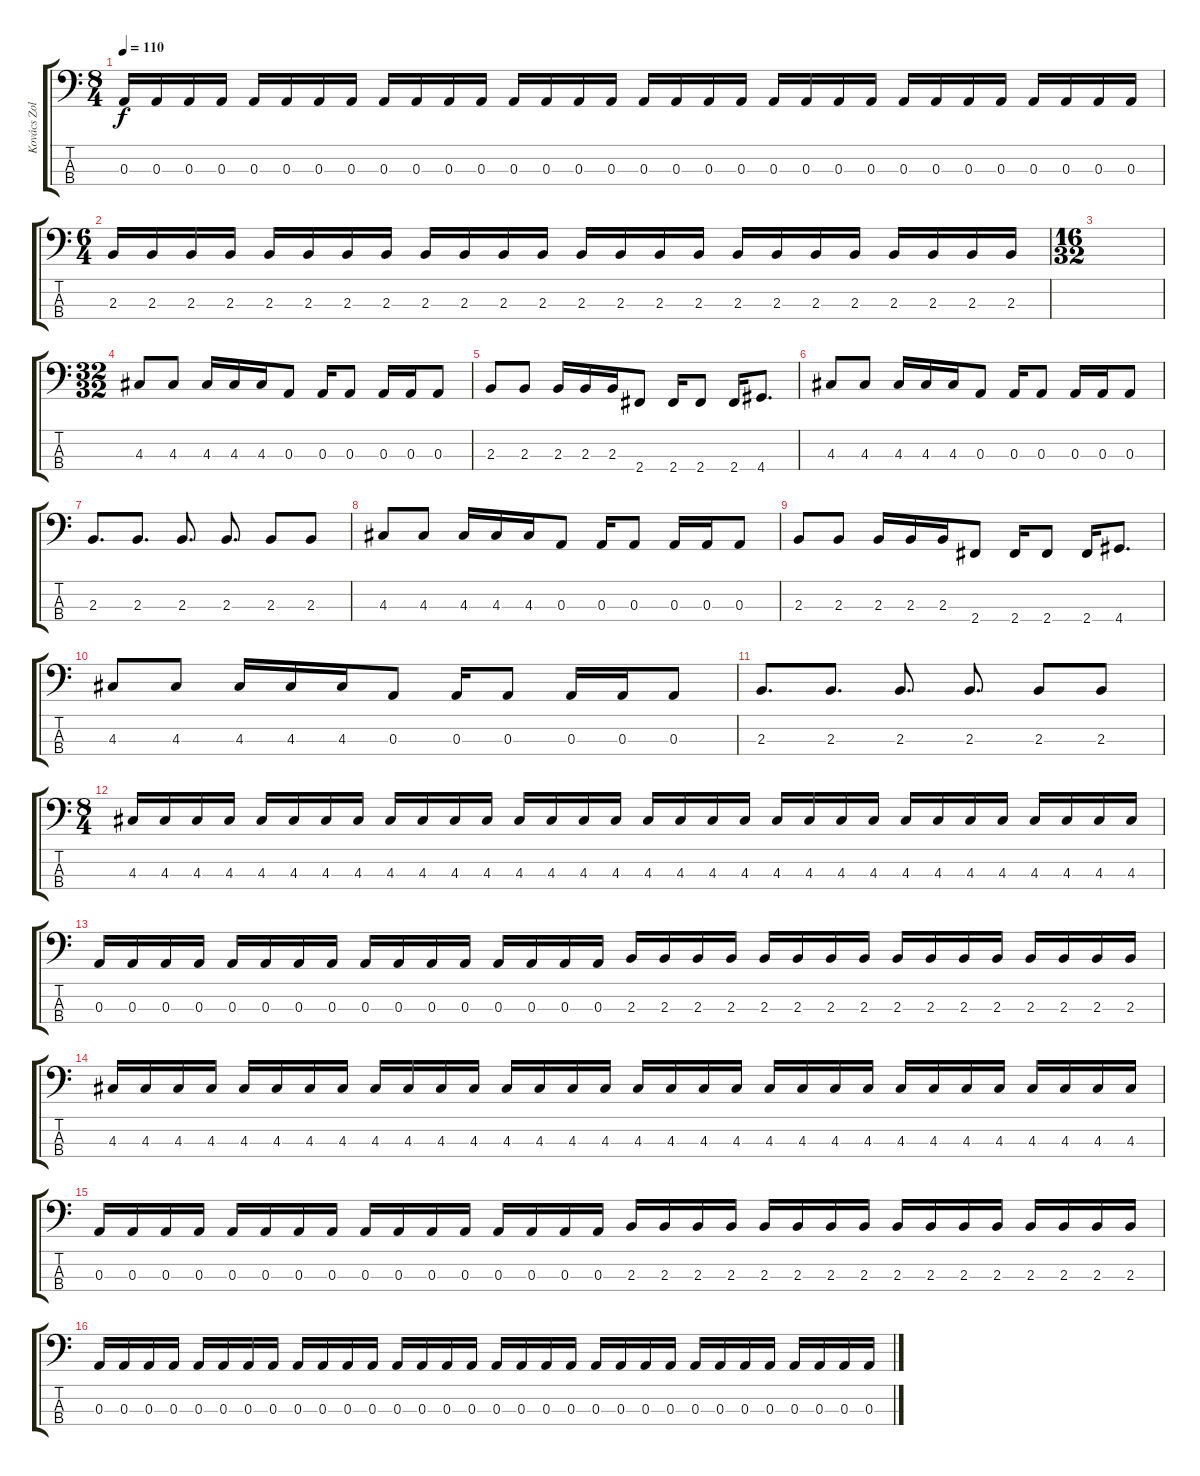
\track ("Kovács Zoltán (Zoli)" "Kovács Zol") {instrument electricbasspick}
\staff {score tabs}
\tuning (G2 D2 A1 E1) {hide}
\ts (8 4)
\tempo 110
\clef f4
\ks c
0.3.16{dy f} 0.3.16 0.3.16 0.3.16 0.3.16 0.3.16 0.3.16 0.3.16 0.3.16 0.3.16 0.3.16 0.3.16 0.3.16 0.3.16 0.3.16 0.3.16 0.3.16 0.3.16 0.3.16 0.3.16 0.3.16 0.3.16 0.3.16 0.3.16 0.3.16 0.3.16 0.3.16 0.3.16 0.3.16 0.3.16 0.3.16 0.3.16 |
\ts (6 4)
2.3.16 2.3.16 2.3.16 2.3.16 2.3.16 2.3.16 2.3.16 2.3.16 2.3.16 2.3.16 2.3.16 2.3.16 2.3.16 2.3.16 2.3.16 2.3.16 2.3.16 2.3.16 2.3.16 2.3.16 2.3.16 2.3.16 2.3.16 2.3.16 |
\ts (16 32)
|
\ts (32 32)
4.3.8 4.3.8 4.3.16 4.3.16 4.3.16 0.3.8 0.3.16 0.3.8 0.3.16 0.3.16 0.3.8 |
2.3.8 2.3.8 2.3.16 2.3.16 2.3.16 2.4.8 2.4.16 2.4.8 2.4.16 4.4.8{d} |
4.3.8 4.3.8 4.3.16 4.3.16 4.3.16 0.3.8 0.3.16 0.3.8 0.3.16 0.3.16 0.3.8 |
2.3.8{d} 2.3.8{d} 2.3.8{d} 2.3.8{d} 2.3.8 2.3.8 |
4.3.8 4.3.8 4.3.16 4.3.16 4.3.16 0.3.8 0.3.16 0.3.8 0.3.16 0.3.16 0.3.8 |
2.3.8 2.3.8 2.3.16 2.3.16 2.3.16 2.4.8 2.4.16 2.4.8 2.4.16 4.4.8{d} |
4.3.8 4.3.8 4.3.16 4.3.16 4.3.16 0.3.8 0.3.16 0.3.8 0.3.16 0.3.16 0.3.8 |
2.3.8{d} 2.3.8{d} 2.3.8{d} 2.3.8{d} 2.3.8 2.3.8 |
\ts (8 4)
4.3.16 4.3.16 4.3.16 4.3.16 4.3.16 4.3.16 4.3.16 4.3.16 4.3.16 4.3.16 4.3.16 4.3.16 4.3.16 4.3.16 4.3.16 4.3.16 4.3.16 4.3.16 4.3.16 4.3.16 4.3.16 4.3.16 4.3.16 4.3.16 4.3.16 4.3.16 4.3.16 4.3.16 4.3.16 4.3.16 4.3.16 4.3.16 |
0.3.16 0.3.16 0.3.16 0.3.16 0.3.16 0.3.16 0.3.16 0.3.16 0.3.16 0.3.16 0.3.16 0.3.16 0.3.16 0.3.16 0.3.16 0.3.16 2.3.16 2.3.16 2.3.16 2.3.16 2.3.16 2.3.16 2.3.16 2.3.16 2.3.16 2.3.16 2.3.16 2.3.16 2.3.16 2.3.16 2.3.16 2.3.16 |
4.3.16 4.3.16 4.3.16 4.3.16 4.3.16 4.3.16 4.3.16 4.3.16 4.3.16 4.3.16 4.3.16 4.3.16 4.3.16 4.3.16 4.3.16 4.3.16 4.3.16 4.3.16 4.3.16 4.3.16 4.3.16 4.3.16 4.3.16 4.3.16 4.3.16 4.3.16 4.3.16 4.3.16 4.3.16 4.3.16 4.3.16 4.3.16 |
0.3.16 0.3.16 0.3.16 0.3.16 0.3.16 0.3.16 0.3.16 0.3.16 0.3.16 0.3.16 0.3.16 0.3.16 0.3.16 0.3.16 0.3.16 0.3.16 2.3.16 2.3.16 2.3.16 2.3.16 2.3.16 2.3.16 2.3.16 2.3.16 2.3.16 2.3.16 2.3.16 2.3.16 2.3.16 2.3.16 2.3.16 2.3.16 |
0.3.16 0.3.16 0.3.16 0.3.16 0.3.16 0.3.16 0.3.16 0.3.16 0.3.16 0.3.16 0.3.16 0.3.16 0.3.16 0.3.16 0.3.16 0.3.16 0.3.16 0.3.16 0.3.16 0.3.16 0.3.16 0.3.16 0.3.16 0.3.16 0.3.16 0.3.16 0.3.16 0.3.16 0.3.16 0.3.16 0.3.16 0.3.16
